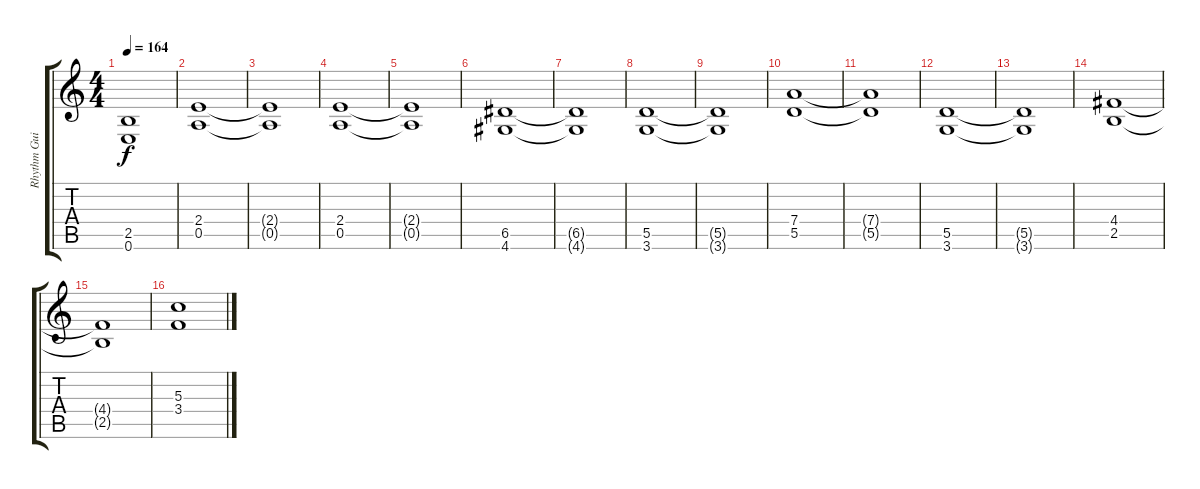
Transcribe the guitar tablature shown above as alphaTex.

\track ("Rhythm Guitar" "Rhythm Gui") {instrument distortionguitar}
\staff {score tabs}
\tuning (E4 B3 G3 D3 A2 E2) {hide}
\ts (4 4)
\tempo 164
\clef g2
\ks c
(2.5 0.6).1{dy f} |
(2.4 0.5).1 |
(2.4{t} 0.5{t}).1 |
(2.4 0.5).1 |
(2.4{t} 0.5{t}).1 |
(6.5 4.6).1 |
(6.5{t} 4.6{t}).1 |
(5.5 3.6).1 |
(5.5{t} 3.6{t}).1 |
(7.4 5.5).1 |
(7.4{t} 5.5{t}).1 |
(5.5 3.6).1 |
(5.5{t} 3.6{t}).1 |
(4.4 2.5).1 |
(4.4{t} 2.5{t}).1 |
(5.3 3.4).1
